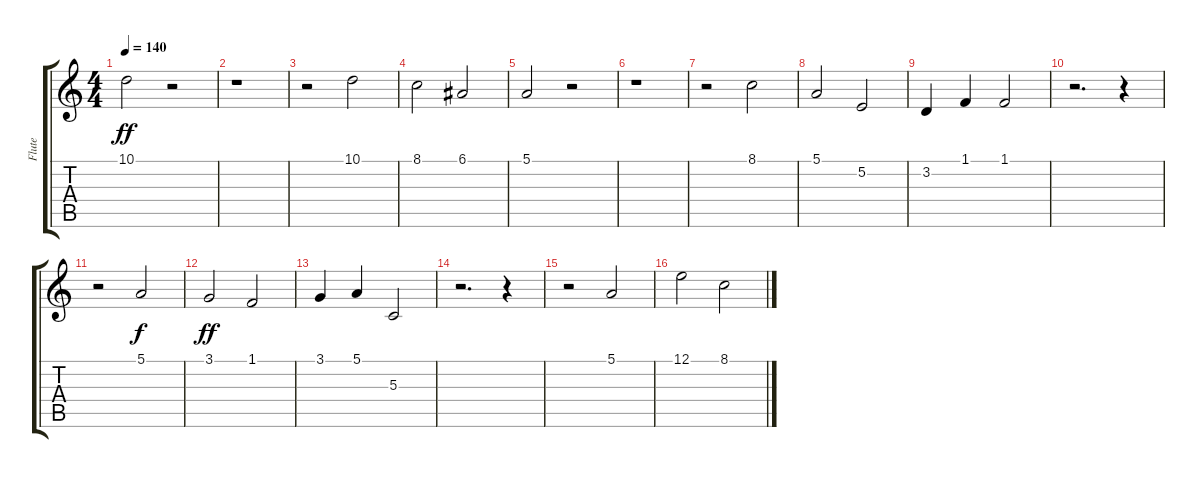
\track ("Flute" "Flute") {instrument flute}
\staff {score tabs}
\tuning (E4 B3 G3 D3 A2 E2) {hide}
\ts (4 4)
\tempo 140
\clef g2
\ks c
10.1.2{dy ff} r.2 |
r.1 |
r.2 10.1.2 |
8.1.2 6.1.2 |
5.1.2 r.2 |
r.1 |
r.2 8.1.2 |
5.1.2 5.2.2 |
3.2.4 1.1.4 1.1.2 |
r.2{d} r.4 |
r.2 5.1.2{dy f} |
3.1.2{dy ff} 1.1.2 |
3.1.4 5.1.4 5.3.2 |
r.2{d} r.4 |
r.2 5.1.2 |
12.1.2 8.1.2
